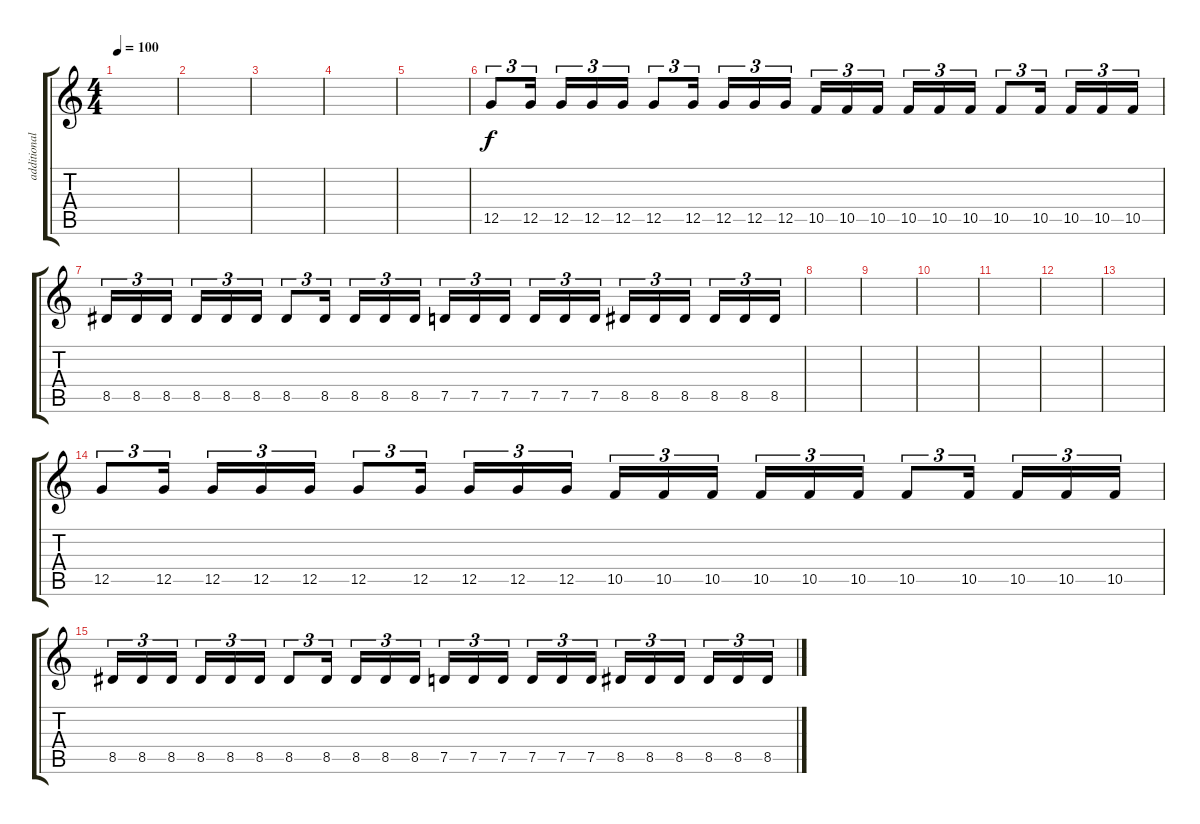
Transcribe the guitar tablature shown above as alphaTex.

\track ("additional guitar" "additional") {instrument overdrivenguitar}
\staff {score tabs}
\tuning (D4 A3 F3 C3 G2 C2) {hide}
\ts (4 4)
\tempo 100
\clef g2
\ks c
|
|
|
|
|
12.5.8{tu (3 2)} 12.5.16{tu (3 2)} 12.5.16{tu (3 2)} 12.5.16{tu (3 2)} 12.5.16{tu (3 2)} 12.5.8{tu (3 2)} 12.5.16{tu (3 2)} 12.5.16{tu (3 2)} 12.5.16{tu (3 2)} 12.5.16{tu (3 2)} 10.5.16{tu (3 2)} 10.5.16{tu (3 2)} 10.5.16{tu (3 2)} 10.5.16{tu (3 2)} 10.5.16{tu (3 2)} 10.5.16{tu (3 2)} 10.5.8{tu (3 2)} 10.5.16{tu (3 2)} 10.5.16{tu (3 2)} 10.5.16{tu (3 2)} 10.5.16{tu (3 2)} |
8.5.16{tu (3 2)} 8.5.16{tu (3 2)} 8.5.16{tu (3 2)} 8.5.16{tu (3 2)} 8.5.16{tu (3 2)} 8.5.16{tu (3 2)} 8.5.8{tu (3 2)} 8.5.16{tu (3 2)} 8.5.16{tu (3 2)} 8.5.16{tu (3 2)} 8.5.16{tu (3 2)} 7.5.16{tu (3 2)} 7.5.16{tu (3 2)} 7.5.16{tu (3 2)} 7.5.16{tu (3 2)} 7.5.16{tu (3 2)} 7.5.16{tu (3 2)} 8.5.16{tu (3 2)} 8.5.16{tu (3 2)} 8.5.16{tu (3 2)} 8.5.16{tu (3 2)} 8.5.16{tu (3 2)} 8.5.16{tu (3 2)} |
|
|
|
|
|
|
12.5.8{tu (3 2)} 12.5.16{tu (3 2)} 12.5.16{tu (3 2)} 12.5.16{tu (3 2)} 12.5.16{tu (3 2)} 12.5.8{tu (3 2)} 12.5.16{tu (3 2)} 12.5.16{tu (3 2)} 12.5.16{tu (3 2)} 12.5.16{tu (3 2)} 10.5.16{tu (3 2)} 10.5.16{tu (3 2)} 10.5.16{tu (3 2)} 10.5.16{tu (3 2)} 10.5.16{tu (3 2)} 10.5.16{tu (3 2)} 10.5.8{tu (3 2)} 10.5.16{tu (3 2)} 10.5.16{tu (3 2)} 10.5.16{tu (3 2)} 10.5.16{tu (3 2)} |
8.5.16{tu (3 2)} 8.5.16{tu (3 2)} 8.5.16{tu (3 2)} 8.5.16{tu (3 2)} 8.5.16{tu (3 2)} 8.5.16{tu (3 2)} 8.5.8{tu (3 2)} 8.5.16{tu (3 2)} 8.5.16{tu (3 2)} 8.5.16{tu (3 2)} 8.5.16{tu (3 2)} 7.5.16{tu (3 2)} 7.5.16{tu (3 2)} 7.5.16{tu (3 2)} 7.5.16{tu (3 2)} 7.5.16{tu (3 2)} 7.5.16{tu (3 2)} 8.5.16{tu (3 2)} 8.5.16{tu (3 2)} 8.5.16{tu (3 2)} 8.5.16{tu (3 2)} 8.5.16{tu (3 2)} 8.5.16{tu (3 2)}
